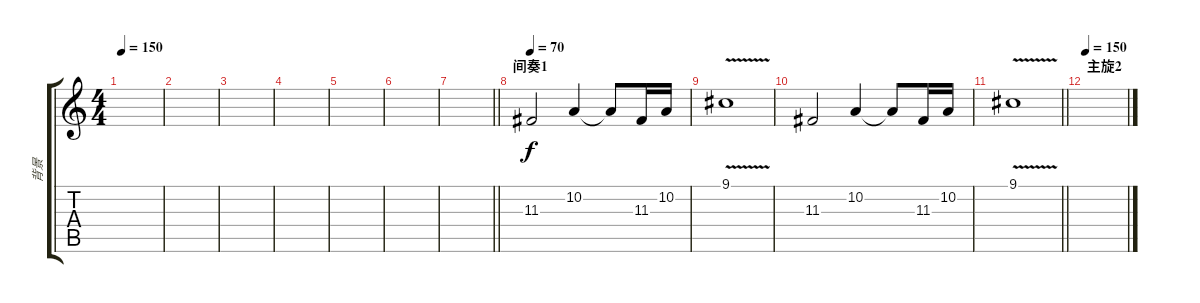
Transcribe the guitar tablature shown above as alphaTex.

\track ("背景" "背景") {instrument violin}
\staff {score tabs}
\tuning (E4 B3 G3 D3 A2 E2) {hide}
\ts (4 4)
\tempo 150
\clef g2
\ks c
|
|
|
|
|
|
\barLineRight lightlight
|
\section ("" "间奏1")
\tempo 70
11.3.2 10.2.4 10.2{t}.8 11.3.16 10.2.16 |
9.1{v}.1 |
11.3.2 10.2.4{txt ""} 10.2{t}.8 11.3.16 10.2.16 |
\barLineRight lightlight
9.1{v}.1 |
\section ("" "主旋2")
\tempo 150
